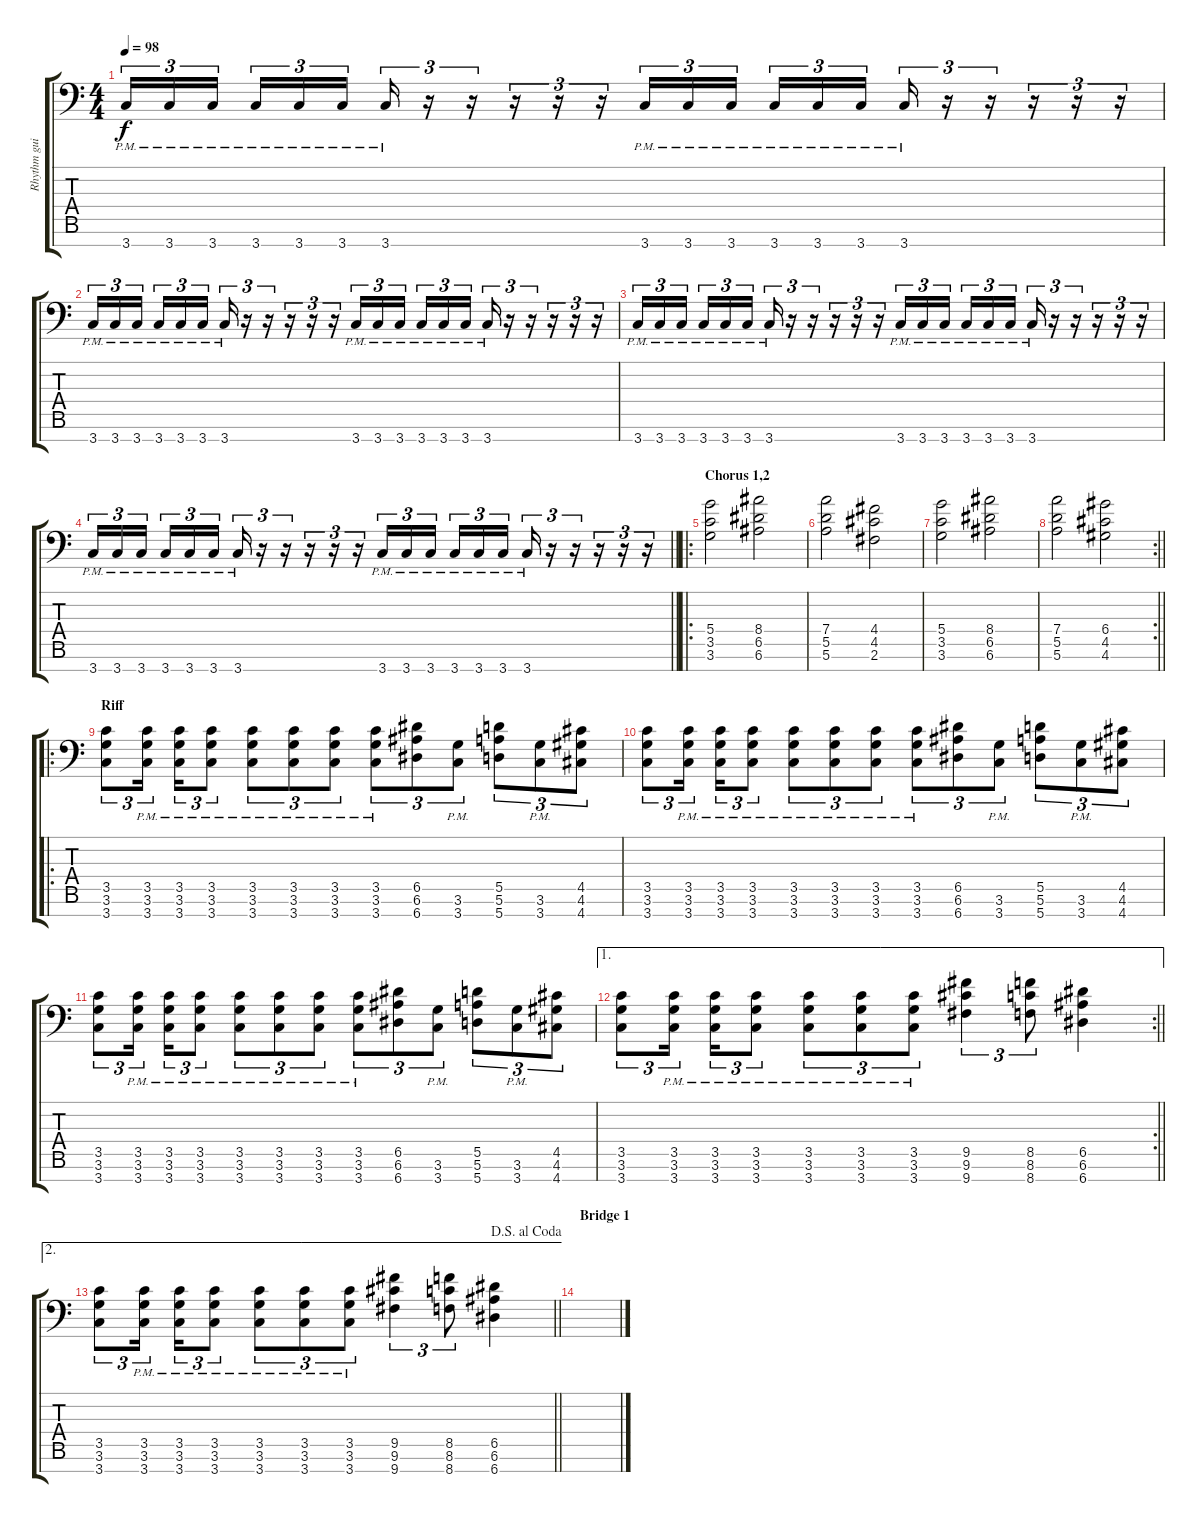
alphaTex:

\track ("Rhythm guitar" "Rhythm gui") {instrument distortionguitar}
\staff {score tabs}
\tuning (E4 B3 G3 D3 A2 E2 A1) {hide}
\ts (4 4)
\tempo 98
\clef f4
\ks c
3.7{pm}.16{tu (3 2) dy f} 3.7{pm}.16{tu (3 2)} 3.7{pm}.16{tu (3 2) beam splitsecondary} 3.7{pm}.16{tu (3 2)} 3.7{pm}.16{tu (3 2)} 3.7{pm}.16{tu (3 2)} 3.7{pm}.16{tu (3 2)} r.16{tu (3 2)} r.16{tu (3 2)} r.16{tu (3 2)} r.16{tu (3 2)} r.16{tu (3 2)} 3.7{pm}.16{tu (3 2)} 3.7{pm}.16{tu (3 2)} 3.7{pm}.16{tu (3 2) beam splitsecondary} 3.7{pm}.16{tu (3 2)} 3.7{pm}.16{tu (3 2)} 3.7{pm}.16{tu (3 2)} 3.7{pm}.16{tu (3 2)} r.16{tu (3 2)} r.16{tu (3 2)} r.16{tu (3 2)} r.16{tu (3 2)} r.16{tu (3 2)} |
3.7{pm}.16{tu (3 2)} 3.7{pm}.16{tu (3 2)} 3.7{pm}.16{tu (3 2) beam splitsecondary} 3.7{pm}.16{tu (3 2)} 3.7{pm}.16{tu (3 2)} 3.7{pm}.16{tu (3 2)} 3.7{pm}.16{tu (3 2)} r.16{tu (3 2)} r.16{tu (3 2)} r.16{tu (3 2)} r.16{tu (3 2)} r.16{tu (3 2)} 3.7{pm}.16{tu (3 2)} 3.7{pm}.16{tu (3 2)} 3.7{pm}.16{tu (3 2) beam splitsecondary} 3.7{pm}.16{tu (3 2)} 3.7{pm}.16{tu (3 2)} 3.7{pm}.16{tu (3 2)} 3.7{pm}.16{tu (3 2)} r.16{tu (3 2)} r.16{tu (3 2)} r.16{tu (3 2)} r.16{tu (3 2)} r.16{tu (3 2)} |
3.7{pm}.16{tu (3 2)} 3.7{pm}.16{tu (3 2)} 3.7{pm}.16{tu (3 2) beam splitsecondary} 3.7{pm}.16{tu (3 2)} 3.7{pm}.16{tu (3 2)} 3.7{pm}.16{tu (3 2)} 3.7{pm}.16{tu (3 2)} r.16{tu (3 2)} r.16{tu (3 2)} r.16{tu (3 2)} r.16{tu (3 2)} r.16{tu (3 2)} 3.7{pm}.16{tu (3 2)} 3.7{pm}.16{tu (3 2)} 3.7{pm}.16{tu (3 2) beam splitsecondary} 3.7{pm}.16{tu (3 2)} 3.7{pm}.16{tu (3 2)} 3.7{pm}.16{tu (3 2)} 3.7{pm}.16{tu (3 2)} r.16{tu (3 2)} r.16{tu (3 2)} r.16{tu (3 2)} r.16{tu (3 2)} r.16{tu (3 2)} |
\barLineRight lightlight
3.7{pm}.16{tu (3 2)} 3.7{pm}.16{tu (3 2)} 3.7{pm}.16{tu (3 2) beam splitsecondary} 3.7{pm}.16{tu (3 2)} 3.7{pm}.16{tu (3 2)} 3.7{pm}.16{tu (3 2)} 3.7{pm}.16{tu (3 2)} r.16{tu (3 2)} r.16{tu (3 2)} r.16{tu (3 2)} r.16{tu (3 2)} r.16{tu (3 2)} 3.7{pm}.16{tu (3 2)} 3.7{pm}.16{tu (3 2)} 3.7{pm}.16{tu (3 2) beam splitsecondary} 3.7{pm}.16{tu (3 2)} 3.7{pm}.16{tu (3 2)} 3.7{pm}.16{tu (3 2)} 3.7{pm}.16{tu (3 2)} r.16{tu (3 2)} r.16{tu (3 2)} r.16{tu (3 2)} r.16{tu (3 2)} r.16{tu (3 2)} |
\ro
\section ("" "Chorus 1,2")
(5.4 3.5 3.6).2{volume 11} (8.4 6.5 6.6).2 |
(7.4 5.5 5.6).2 (4.4 4.5 2.6).2 |
(5.4 3.5 3.6).2 (8.4 6.5 6.6).2 |
\rc 2
\barLineRight lightlight
(7.4 5.5 5.6).2 (6.4 4.5 4.6).2 |
\ro
\section ("" "Riff")
(3.5 3.6 3.7).8{tu (3 2)} (3.5{pm} 3.6{pm} 3.7{pm}).16{tu (3 2) beam splitsecondary} (3.5{pm} 3.6{pm} 3.7{pm}).16{tu (3 2)} (3.5{pm} 3.6{pm} 3.7{pm}).8{tu (3 2)} (3.5{pm} 3.6{pm} 3.7{pm}).8{tu (3 2)} (3.5{pm} 3.6{pm} 3.7{pm}).8{tu (3 2)} (3.5{pm} 3.6{pm} 3.7{pm}).8{tu (3 2)} (3.5{pm} 3.6{pm} 3.7{pm}).8{tu (3 2)} (6.5 6.6 6.7).8{tu (3 2)} (3.6{pm} 3.7{pm}).8{tu (3 2)} (5.5 5.6 5.7).8{tu (3 2)} (3.6{pm} 3.7{pm}).8{tu (3 2)} (4.5 4.6 4.7).8{tu (3 2)} |
(3.5 3.6 3.7).8{tu (3 2)} (3.5{pm} 3.6{pm} 3.7{pm}).16{tu (3 2) beam splitsecondary} (3.5{pm} 3.6{pm} 3.7{pm}).16{tu (3 2)} (3.5{pm} 3.6{pm} 3.7{pm}).8{tu (3 2)} (3.5{pm} 3.6{pm} 3.7{pm}).8{tu (3 2)} (3.5{pm} 3.6{pm} 3.7{pm}).8{tu (3 2)} (3.5{pm} 3.6{pm} 3.7{pm}).8{tu (3 2)} (3.5{pm} 3.6{pm} 3.7{pm}).8{tu (3 2)} (6.5 6.6 6.7).8{tu (3 2)} (3.6{pm} 3.7{pm}).8{tu (3 2)} (5.5 5.6 5.7).8{tu (3 2)} (3.6{pm} 3.7{pm}).8{tu (3 2)} (4.5 4.6 4.7).8{tu (3 2)} |
(3.5 3.6 3.7).8{tu (3 2)} (3.5{pm} 3.6{pm} 3.7{pm}).16{tu (3 2) beam splitsecondary} (3.5{pm} 3.6{pm} 3.7{pm}).16{tu (3 2)} (3.5{pm} 3.6{pm} 3.7{pm}).8{tu (3 2)} (3.5{pm} 3.6{pm} 3.7{pm}).8{tu (3 2)} (3.5{pm} 3.6{pm} 3.7{pm}).8{tu (3 2)} (3.5{pm} 3.6{pm} 3.7{pm}).8{tu (3 2)} (3.5{pm} 3.6{pm} 3.7{pm}).8{tu (3 2)} (6.5 6.6 6.7).8{tu (3 2)} (3.6{pm} 3.7{pm}).8{tu (3 2)} (5.5 5.6 5.7).8{tu (3 2)} (3.6{pm} 3.7{pm}).8{tu (3 2)} (4.5 4.6 4.7).8{tu (3 2)} |
\ae 1
\rc 2
\barLineRight lightlight
(3.5 3.6 3.7).8{tu (3 2)} (3.5{pm} 3.6{pm} 3.7{pm}).16{tu (3 2) beam splitsecondary} (3.5{pm} 3.6{pm} 3.7{pm}).16{tu (3 2)} (3.5{pm} 3.6{pm} 3.7{pm}).8{tu (3 2)} (3.5{pm} 3.6{pm} 3.7{pm}).8{tu (3 2)} (3.5{pm} 3.6{pm} 3.7{pm}).8{tu (3 2)} (3.5{pm} 3.6{pm} 3.7{pm}).8{tu (3 2)} (9.5 9.6 9.7).4{tu (3 2)} (8.5 8.6 8.7).8{tu (3 2)} (6.5 6.6 6.7).4 |
\ae 2
\jump dalsegnoalcoda
\barLineRight lightlight
(3.5 3.6 3.7).8{tu (3 2)} (3.5{pm} 3.6{pm} 3.7{pm}).16{tu (3 2) beam splitsecondary} (3.5{pm} 3.6{pm} 3.7{pm}).16{tu (3 2)} (3.5{pm} 3.6{pm} 3.7{pm}).8{tu (3 2)} (3.5{pm} 3.6{pm} 3.7{pm}).8{tu (3 2)} (3.5{pm} 3.6{pm} 3.7{pm}).8{tu (3 2)} (3.5{pm} 3.6{pm} 3.7{pm}).8{tu (3 2)} (9.5 9.6 9.7).4{tu (3 2)} (8.5 8.6 8.7).8{tu (3 2)} (6.5 6.6 6.7).4 |
\section ("" "Bridge 1")
